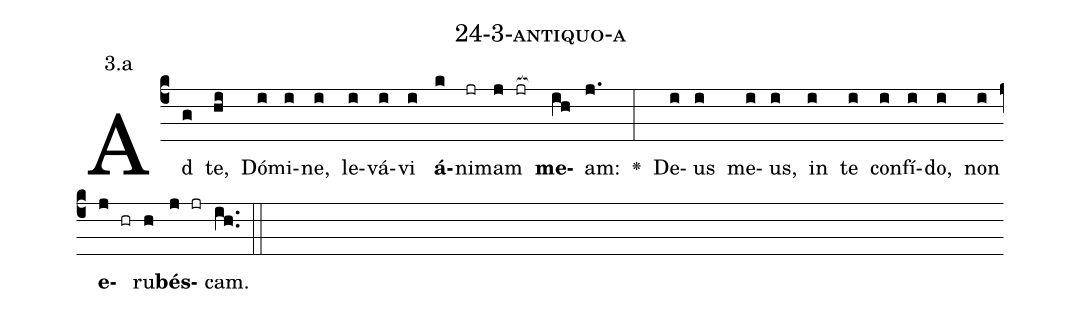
name: 24-3-antiquo-a;
annotation: 3.a;
%%
(c4)Ad(g) te,(hi) Dó(i)mi(i)ne,(i) le(i)vá(i)vi(i) <b>á</b>(k)ni(jr)mam(j jr[ocb:1{]) <b>me</b>(ih[ocb:0}])am:(j.) <v>\greheightstar</v>(:) De(i)us(i) me(i)us,(i) in(i) te(i) con(i)fí(i)do,(i) non(i) <b>e</b>(j hr)ru(h)<b>bés</b>(j jr)cam.(ih..) (::)


%E(i) u(i) o(j) u(h) a(j) e.(ih..) (::)
